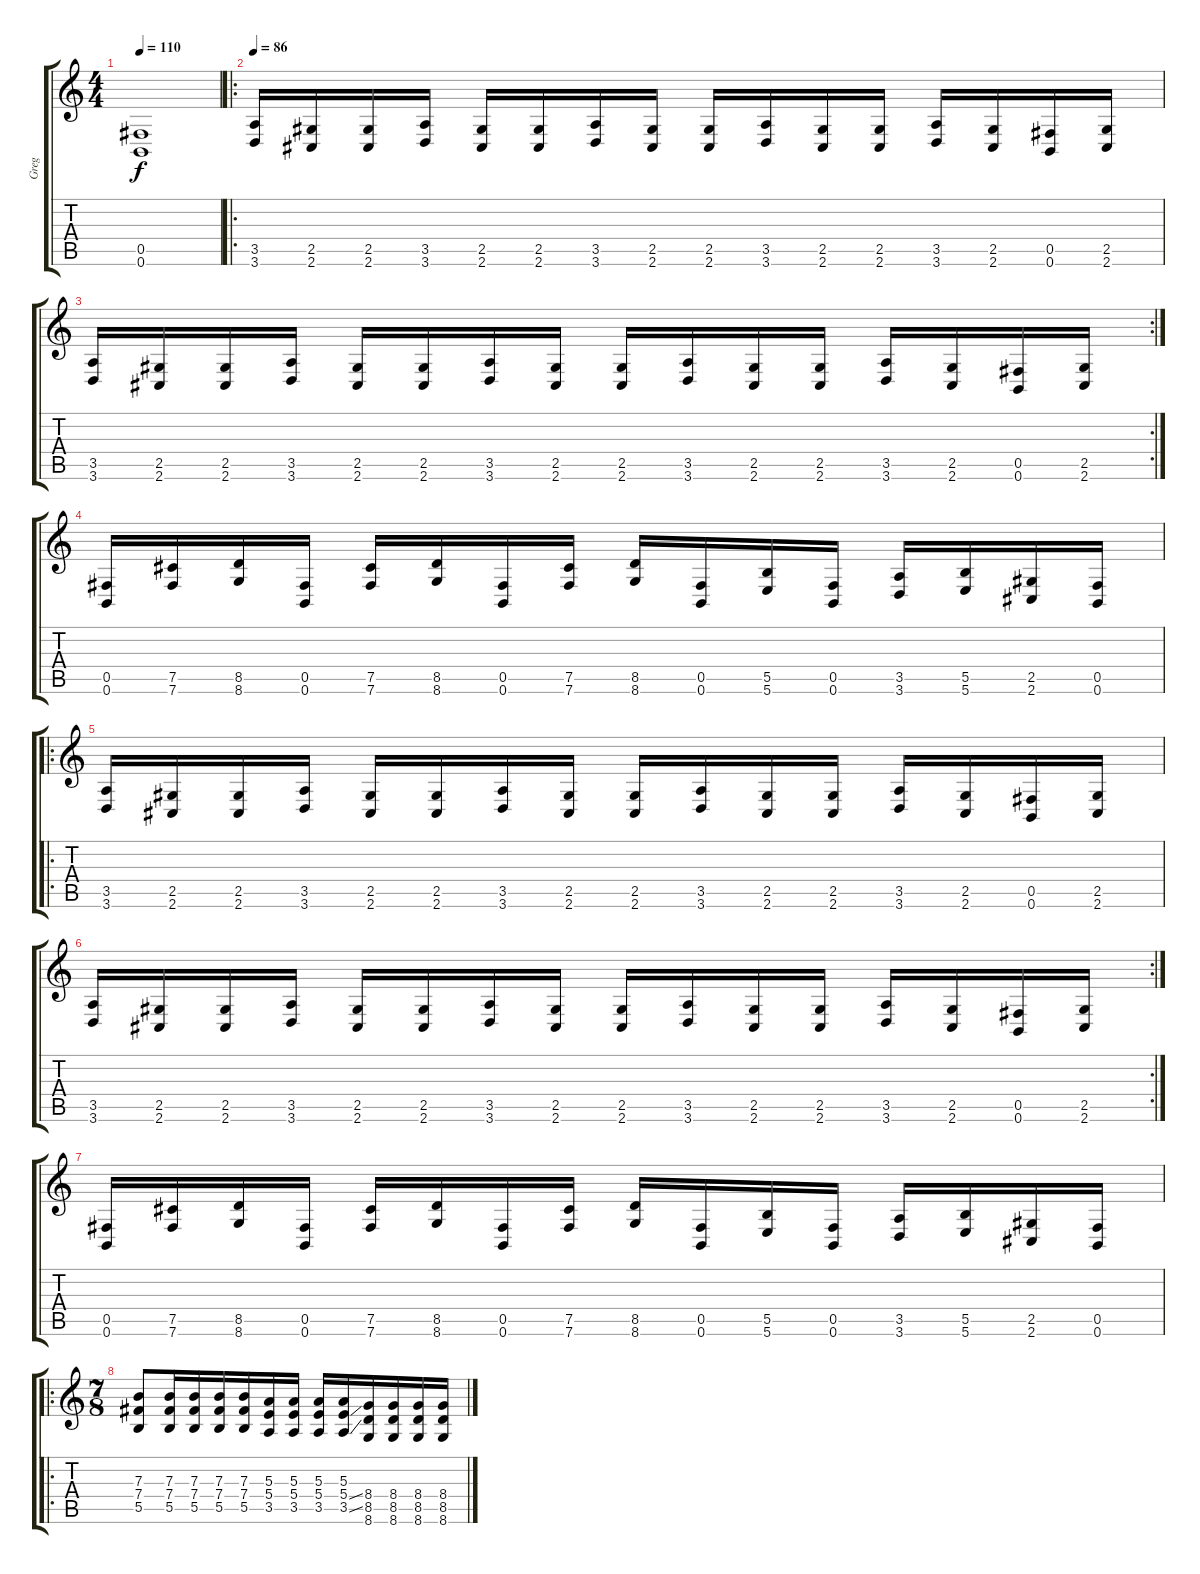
\track ("Greg" "Greg") {instrument distortionguitar}
\staff {score tabs}
\tuning (Db4 Ab3 E3 B2 Gb2 B1) {hide}
\ts (4 4)
\tempo 110
\clef g2
\ks c
(0.5{t} 0.6{t}).1{dy f} |
\ro
\tempo 86
(3.5 3.6).16 (2.5 2.6).16 (2.5 2.6).16 (3.5 3.6).16 (2.5 2.6).16 (2.5 2.6).16 (3.5 3.6).16 (2.5 2.6).16 (2.5 2.6).16 (3.5 3.6).16 (2.5 2.6).16 (2.5 2.6).16 (3.5 3.6).16 (2.5 2.6).16 (0.5 0.6).16 (2.5 2.6).16 |
\rc 2
(3.5 3.6).16 (2.5 2.6).16 (2.5 2.6).16 (3.5 3.6).16 (2.5 2.6).16 (2.5 2.6).16 (3.5 3.6).16 (2.5 2.6).16 (2.5 2.6).16 (3.5 3.6).16 (2.5 2.6).16 (2.5 2.6).16 (3.5 3.6).16 (2.5 2.6).16 (0.5 0.6).16 (2.5 2.6).16 |
(0.5 0.6).16 (7.5 7.6).16 (8.5 8.6).16 (0.5 0.6).16 (7.5 7.6).16 (8.5 8.6).16 (0.5 0.6).16 (7.5 7.6).16 (8.5 8.6).16 (0.5 0.6).16 (5.5 5.6).16 (0.5 0.6).16 (3.5 3.6).16 (5.5 5.6).16 (2.5 2.6).16 (0.5 0.6).16 |
\ro
(3.5 3.6).16 (2.5 2.6).16 (2.5 2.6).16 (3.5 3.6).16 (2.5 2.6).16 (2.5 2.6).16 (3.5 3.6).16 (2.5 2.6).16 (2.5 2.6).16 (3.5 3.6).16 (2.5 2.6).16 (2.5 2.6).16 (3.5 3.6).16 (2.5 2.6).16 (0.5 0.6).16 (2.5 2.6).16 |
\rc 2
(3.5 3.6).16 (2.5 2.6).16 (2.5 2.6).16 (3.5 3.6).16 (2.5 2.6).16 (2.5 2.6).16 (3.5 3.6).16 (2.5 2.6).16 (2.5 2.6).16 (3.5 3.6).16 (2.5 2.6).16 (2.5 2.6).16 (3.5 3.6).16 (2.5 2.6).16 (0.5 0.6).16 (2.5 2.6).16 |
(0.5 0.6).16 (7.5 7.6).16 (8.5 8.6).16 (0.5 0.6).16 (7.5 7.6).16 (8.5 8.6).16 (0.5 0.6).16 (7.5 7.6).16 (8.5 8.6).16 (0.5 0.6).16 (5.5 5.6).16 (0.5 0.6).16 (3.5 3.6).16 (5.5 5.6).16 (2.5 2.6).16 (0.5 0.6).16 |
\ro
\ts (7 8)
(7.3 7.4 5.5).8 (7.3 7.4 5.5).16 (7.3 7.4 5.5).16 (7.3 7.4 5.5).16 (7.3 7.4 5.5).16 (5.3 5.4 3.5).16 (5.3 5.4 3.5).16 (5.3 5.4 3.5).16 (5.3 5.4{ss} 3.5{ss}).16 (8.4 8.5 8.6).16 (8.4 8.5 8.6).16 (8.4 8.5 8.6).16 (8.4 8.5 8.6).16
